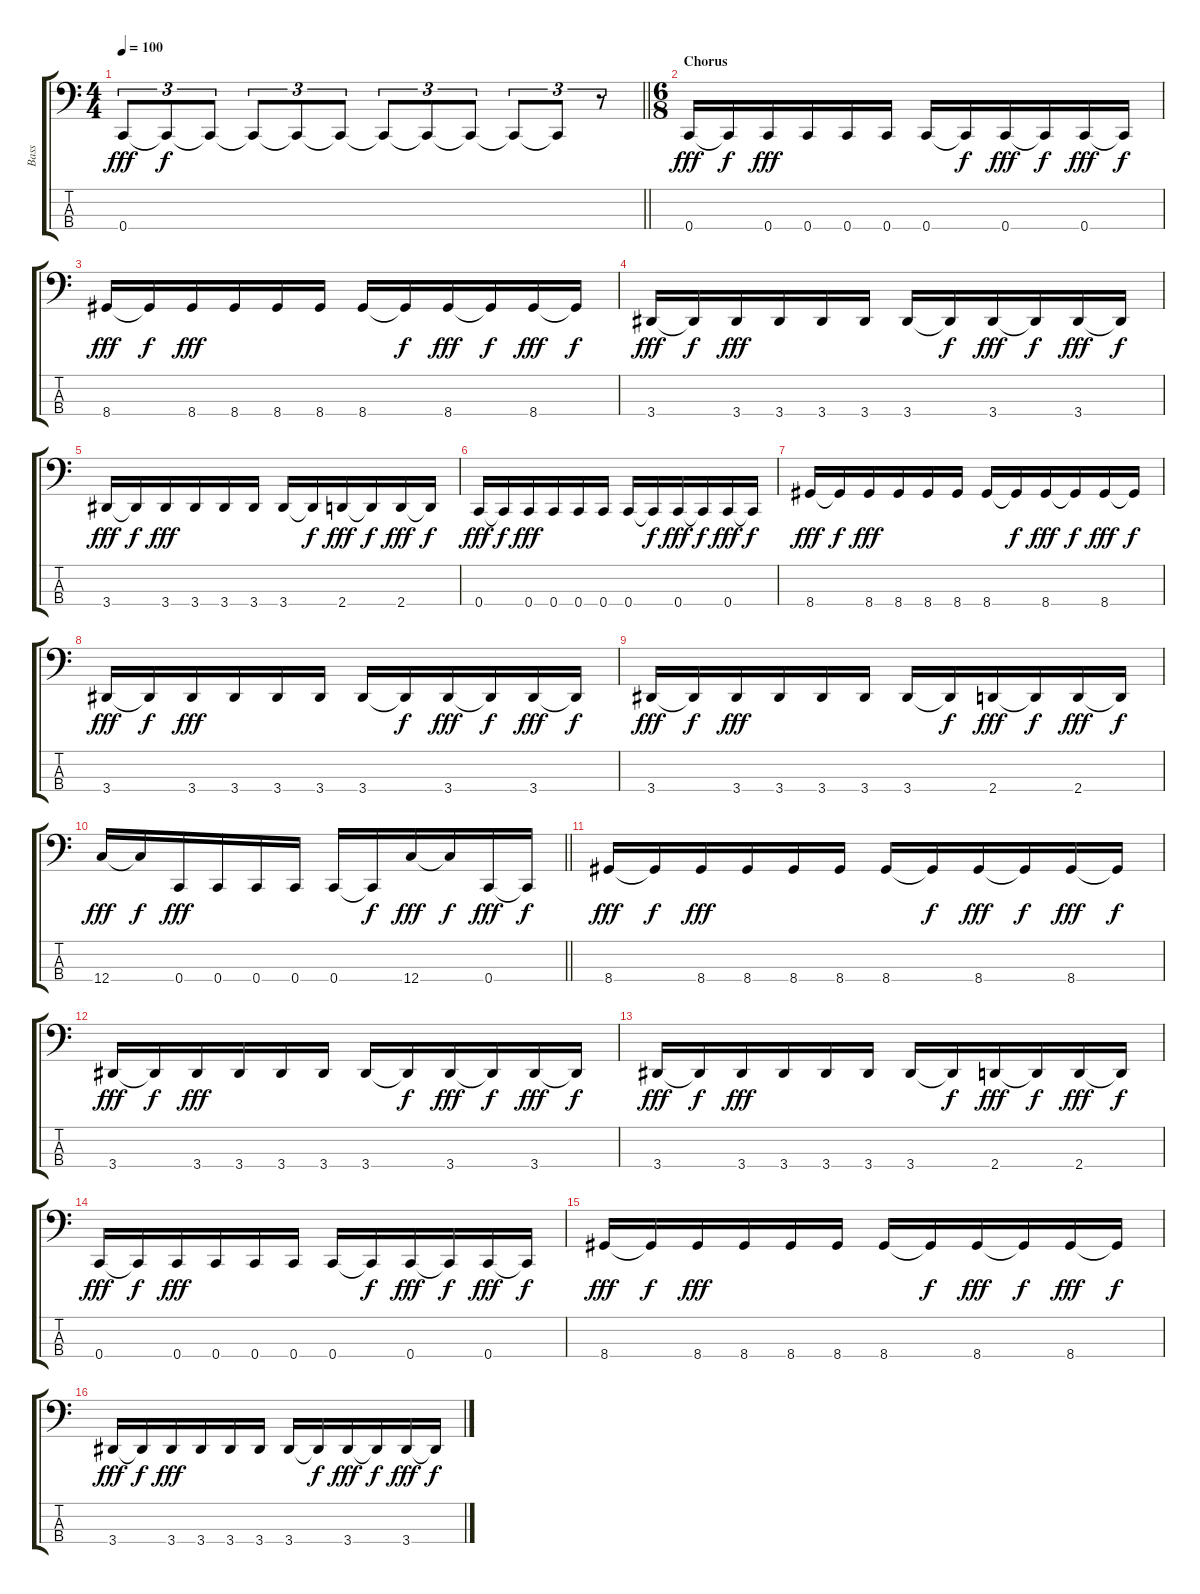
\track ("Bass" "Bass") {instrument slapbass1}
\staff {score tabs}
\tuning (F2 C2 G1 C1) {hide}
\ts (4 4)
\tempo 100
\clef f4
\barLineRight lightlight
\ks c
0.4.8{tu (3 2) dy fff} 0.4{t}.8{tu (3 2) dy f} 0.4{t}.8{tu (3 2)} 0.4{t}.8{tu (3 2)} 0.4{t}.8{tu (3 2)} 0.4{t}.8{tu (3 2)} 0.4{t}.8{tu (3 2)} 0.4{t}.8{tu (3 2)} 0.4{t}.8{tu (3 2)} 0.4{t}.8{tu (3 2)} 0.4{t}.8{tu (3 2)} r.8{tu (3 2)} |
\ts (6 8)
\section ("" "Chorus")
0.4.16{dy fff} 0.4{t}.16{dy f} 0.4.16{dy fff} 0.4.16 0.4.16 0.4.16 0.4.16 0.4{t}.16{dy f} 0.4.16{dy fff} 0.4{t}.16{dy f} 0.4.16{dy fff} 0.4{t}.16{dy f} |
8.4.16{dy fff} 8.4{t}.16{dy f} 8.4.16{dy fff} 8.4.16 8.4.16 8.4.16 8.4.16 8.4{t}.16{dy f} 8.4.16{dy fff} 8.4{t}.16{dy f} 8.4.16{dy fff} 8.4{t}.16{dy f} |
3.4.16{dy fff} 3.4{t}.16{dy f} 3.4.16{dy fff} 3.4.16 3.4.16 3.4.16 3.4.16 3.4{t}.16{dy f} 3.4.16{dy fff} 3.4{t}.16{dy f} 3.4.16{dy fff} 3.4{t}.16{dy f} |
3.4.16{dy fff} 3.4{t}.16{dy f} 3.4.16{dy fff} 3.4.16 3.4.16 3.4.16 3.4.16 3.4{t}.16{dy f} 2.4.16{dy fff} 2.4{t}.16{dy f} 2.4.16{dy fff} 2.4{t}.16{dy f} |
0.4.16{dy fff} 0.4{t}.16{dy f} 0.4.16{dy fff} 0.4.16 0.4.16 0.4.16 0.4.16 0.4{t}.16{dy f} 0.4.16{dy fff} 0.4{t}.16{dy f} 0.4.16{dy fff} 0.4{t}.16{dy f} |
8.4.16{dy fff} 8.4{t}.16{dy f} 8.4.16{dy fff} 8.4.16 8.4.16 8.4.16 8.4.16 8.4{t}.16{dy f} 8.4.16{dy fff} 8.4{t}.16{dy f} 8.4.16{dy fff} 8.4{t}.16{dy f} |
3.4.16{dy fff} 3.4{t}.16{dy f} 3.4.16{dy fff} 3.4.16 3.4.16 3.4.16 3.4.16 3.4{t}.16{dy f} 3.4.16{dy fff} 3.4{t}.16{dy f} 3.4.16{dy fff} 3.4{t}.16{dy f} |
3.4.16{dy fff} 3.4{t}.16{dy f} 3.4.16{dy fff} 3.4.16 3.4.16 3.4.16 3.4.16 3.4{t}.16{dy f} 2.4.16{dy fff} 2.4{t}.16{dy f} 2.4.16{dy fff} 2.4{t}.16{dy f} |
\barLineRight lightlight
12.4.16{dy fff} 12.4{t}.16{dy f} 0.4.16{dy fff} 0.4.16 0.4.16 0.4.16 0.4.16 0.4{t}.16{dy f} 12.4.16{dy fff} 12.4{t}.16{dy f} 0.4.16{dy fff} 0.4{t}.16{dy f} |
8.4.16{dy fff} 8.4{t}.16{dy f} 8.4.16{dy fff} 8.4.16 8.4.16 8.4.16 8.4.16 8.4{t}.16{dy f} 8.4.16{dy fff} 8.4{t}.16{dy f} 8.4.16{dy fff} 8.4{t}.16{dy f} |
3.4.16{dy fff} 3.4{t}.16{dy f} 3.4.16{dy fff} 3.4.16 3.4.16 3.4.16 3.4.16 3.4{t}.16{dy f} 3.4.16{dy fff} 3.4{t}.16{dy f} 3.4.16{dy fff} 3.4{t}.16{dy f} |
3.4.16{dy fff} 3.4{t}.16{dy f} 3.4.16{dy fff} 3.4.16 3.4.16 3.4.16 3.4.16 3.4{t}.16{dy f} 2.4.16{dy fff} 2.4{t}.16{dy f} 2.4.16{dy fff} 2.4{t}.16{dy f} |
0.4.16{dy fff} 0.4{t}.16{dy f} 0.4.16{dy fff} 0.4.16 0.4.16 0.4.16 0.4.16 0.4{t}.16{dy f} 0.4.16{dy fff} 0.4{t}.16{dy f} 0.4.16{dy fff} 0.4{t}.16{dy f} |
8.4.16{dy fff} 8.4{t}.16{dy f} 8.4.16{dy fff} 8.4.16 8.4.16 8.4.16 8.4.16 8.4{t}.16{dy f} 8.4.16{dy fff} 8.4{t}.16{dy f} 8.4.16{dy fff} 8.4{t}.16{dy f} |
3.4.16{dy fff} 3.4{t}.16{dy f} 3.4.16{dy fff} 3.4.16 3.4.16 3.4.16 3.4.16 3.4{t}.16{dy f} 3.4.16{dy fff} 3.4{t}.16{dy f} 3.4.16{dy fff} 3.4{t}.16{dy f}
